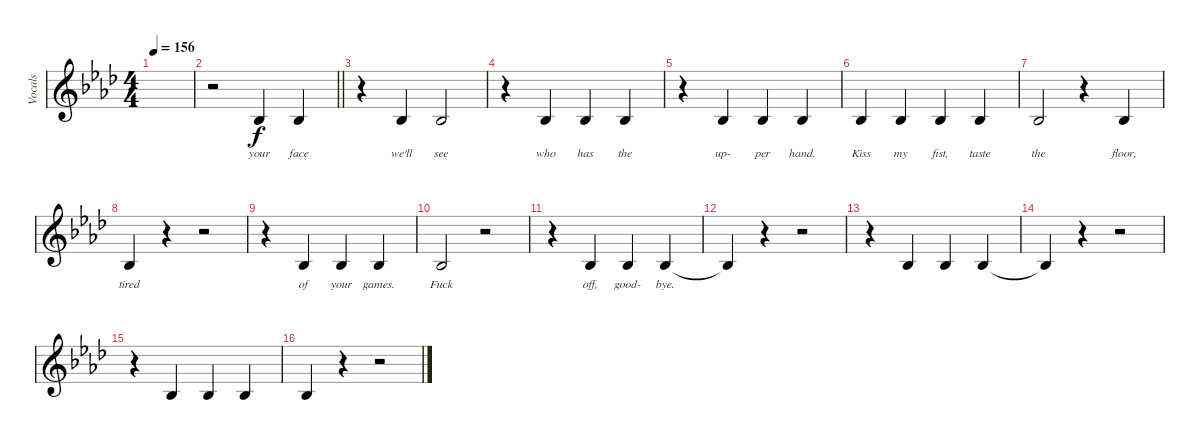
\track ("Vocals" "Vocals") {instrument synthvoice}
\staff {score}
\tuning (D4 A3 F3 C3 G2 C2) {hide}
\ts (4 4)
\tempo 156
\clef g2
\ks fminor
|
\barLineRight lightlight
r.2 1.2.4{lyrics (0 "your") lyrics (1 "") lyrics (2 "") lyrics (3 "") lyrics (4 "")} 1.2.4{lyrics (0 "face") lyrics (1 "") lyrics (2 "") lyrics (3 "") lyrics (4 "")} |
r.4 1.2.4{lyrics (0 "we'll") lyrics (1 "") lyrics (2 "") lyrics (3 "") lyrics (4 "")} 1.2.2{lyrics (0 "see") lyrics (1 "") lyrics (2 "") lyrics (3 "") lyrics (4 "")} |
r.4 1.2.4{lyrics (0 "who") lyrics (1 "") lyrics (2 "") lyrics (3 "") lyrics (4 "")} 1.2.4{lyrics (0 "has") lyrics (1 "") lyrics (2 "") lyrics (3 "") lyrics (4 "")} 1.2.4{lyrics (0 "the") lyrics (1 "") lyrics (2 "") lyrics (3 "") lyrics (4 "")} |
r.4 1.2.4{lyrics (0 "up-") lyrics (1 "") lyrics (2 "") lyrics (3 "") lyrics (4 "")} 1.2.4{lyrics (0 "per") lyrics (1 "") lyrics (2 "") lyrics (3 "") lyrics (4 "")} 1.2.4{lyrics (0 "hand.") lyrics (1 "") lyrics (2 "") lyrics (3 "") lyrics (4 "")} |
1.2.4{lyrics (0 "Kiss") lyrics (1 "") lyrics (2 "") lyrics (3 "") lyrics (4 "")} 1.2.4{lyrics (0 "my") lyrics (1 "") lyrics (2 "") lyrics (3 "") lyrics (4 "")} 1.2.4{lyrics (0 "fist,") lyrics (1 "") lyrics (2 "") lyrics (3 "") lyrics (4 "")} 1.2.4{lyrics (0 "taste") lyrics (1 "") lyrics (2 "") lyrics (3 "") lyrics (4 "")} |
1.2.2{lyrics (0 "the") lyrics (1 "") lyrics (2 "") lyrics (3 "") lyrics (4 "")} r.4 1.2.4{lyrics (0 "floor,") lyrics (1 "") lyrics (2 "") lyrics (3 "") lyrics (4 "")} |
1.2.4{lyrics (0 "tired") lyrics (1 "") lyrics (2 "") lyrics (3 "") lyrics (4 "")} r.4 r.2 |
r.4 1.2.4{lyrics (0 "of") lyrics (1 "") lyrics (2 "") lyrics (3 "") lyrics (4 "")} 1.2.4{lyrics (0 "your") lyrics (1 "") lyrics (2 "") lyrics (3 "") lyrics (4 "")} 1.2.4{lyrics (0 "games.") lyrics (1 "") lyrics (2 "") lyrics (3 "") lyrics (4 "")} |
1.2.2{lyrics (0 "Fuck") lyrics (1 "") lyrics (2 "") lyrics (3 "") lyrics (4 "")} r.2 |
r.4 1.2.4{lyrics (0 "off,") lyrics (1 "") lyrics (2 "") lyrics (3 "") lyrics (4 "")} 1.2.4{lyrics (0 "good-") lyrics (1 "") lyrics (2 "") lyrics (3 "") lyrics (4 "")} 1.2.4{lyrics (0 "bye.") lyrics (1 "") lyrics (2 "") lyrics (3 "") lyrics (4 "")} |
1.2{t}.4 r.4 r.2 |
r.4 1.2.4 1.2.4 1.2.4 |
1.2{t}.4 r.4 r.2 |
r.4 1.2.4 1.2.4 1.2.4 |
1.2.4 r.4 r.2
